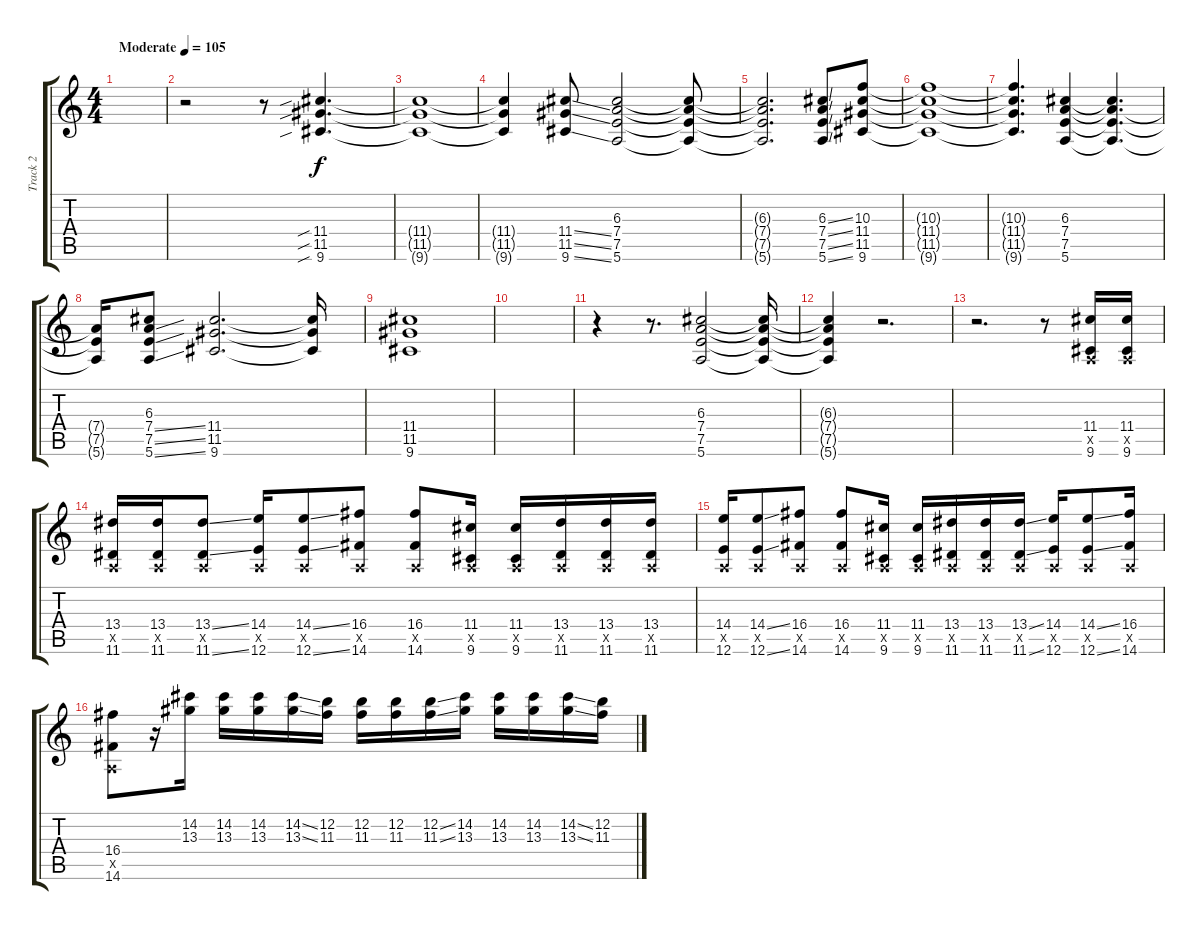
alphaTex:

\track ("Track 2" "Track 2") {instrument distortionguitar}
\staff {score tabs}
\tuning (E4 B3 G3 D3 A2 E2) {hide}
\ts (4 4)
\tempo (105 "Moderate")
\clef g2
\ks c
|
r.2 r.8 (11.4{sib} 11.5{sib} 9.6{sib}).4{d} |
(11.4{t} 11.5{t} 9.6{t}).1 |
(11.4{t} 11.5{t} 9.6{t}).4 (11.4{ss} 11.5{ss} 9.6{ss}).8 (6.3 7.4 7.5 5.6).2 (6.3{t} 7.4{t} 7.5{t} 5.6{t}).8 |
(6.3{t} 7.4{t} 7.5{t} 5.6{t}).2{d} (6.3{ss} 7.4{ss} 7.5{ss} 5.6{ss}).8 (10.3 11.4 11.5 9.6).8 |
(10.3{t} 11.4{t} 11.5{t} 9.6{t}).1 |
(10.3{t} 11.4{t} 11.5{t} 9.6{t}).4{d} (6.3 7.4 7.5 5.6).4 (6.3{t} 7.4{t} 7.5{t} 5.6{t}).4{d} |
(7.4{t} 7.5{t} 5.6{t}).16 (6.3 7.4{ss} 7.5{ss} 5.6{ss}).8 (11.4 11.5 9.6).2{d} (11.4{t} 11.5{t} 9.6{t}).16 |
(11.4 11.5 9.6).1 |
|
r.4 r.8{d} (6.3 7.4 7.5 5.6).2 (6.3{t} 7.4{t} 7.5{t} 5.6{t}).16 |
(6.3{t} 7.4{t} 7.5{t} 5.6{t}).4 r.2{d} |
r.2{d} r.8 (11.4 0.5{x} 9.6).16 (11.4 0.5{x} 9.6).16 |
(13.4 0.5{x} 11.6).16 (13.4 0.5{x} 11.6).16 (13.4{ss} 0.5{x} 11.6{ss}).8 (14.4 0.5{x} 12.6).16 (14.4{ss} 0.5{x} 12.6{ss}).8 (16.4 0.5{x} 14.6).8 (16.4 0.5{x} 14.6).8 (11.4 0.5{x} 9.6).16 (11.4 0.5{x} 9.6).16 (13.4 0.5{x} 11.6).16 (13.4 0.5{x} 11.6).16 (13.4 0.5{x} 11.6).16 |
(14.4 0.5{x} 12.6).16 (14.4{ss} 0.5{x} 12.6{ss}).8 (16.4 0.5{x} 14.6).8 (16.4 0.5{x} 14.6).8 (11.4 0.5{x} 9.6).16 (11.4 0.5{x} 9.6).16 (13.4 0.5{x} 11.6).16 (13.4 0.5{x} 11.6).16 (13.4{ss} 0.5{x} 11.6{ss}).16 (14.4 0.5{x} 12.6).16 (14.4{ss} 0.5{x} 12.6{ss}).8 (16.4 0.5{x} 14.6).16 |
(16.4 0.5{x} 14.6).8 r.16 (14.2 13.3).16 (14.2 13.3).16 (14.2 13.3).16 (14.2{ss} 13.3{ss}).16 (12.2 11.3).16 (12.2 11.3).16 (12.2 11.3).16 (12.2{ss} 11.3{ss}).16 (14.2 13.3).16 (14.2 13.3).16 (14.2 13.3).16 (14.2{ss} 13.3{ss}).16 (12.2 11.3).16
